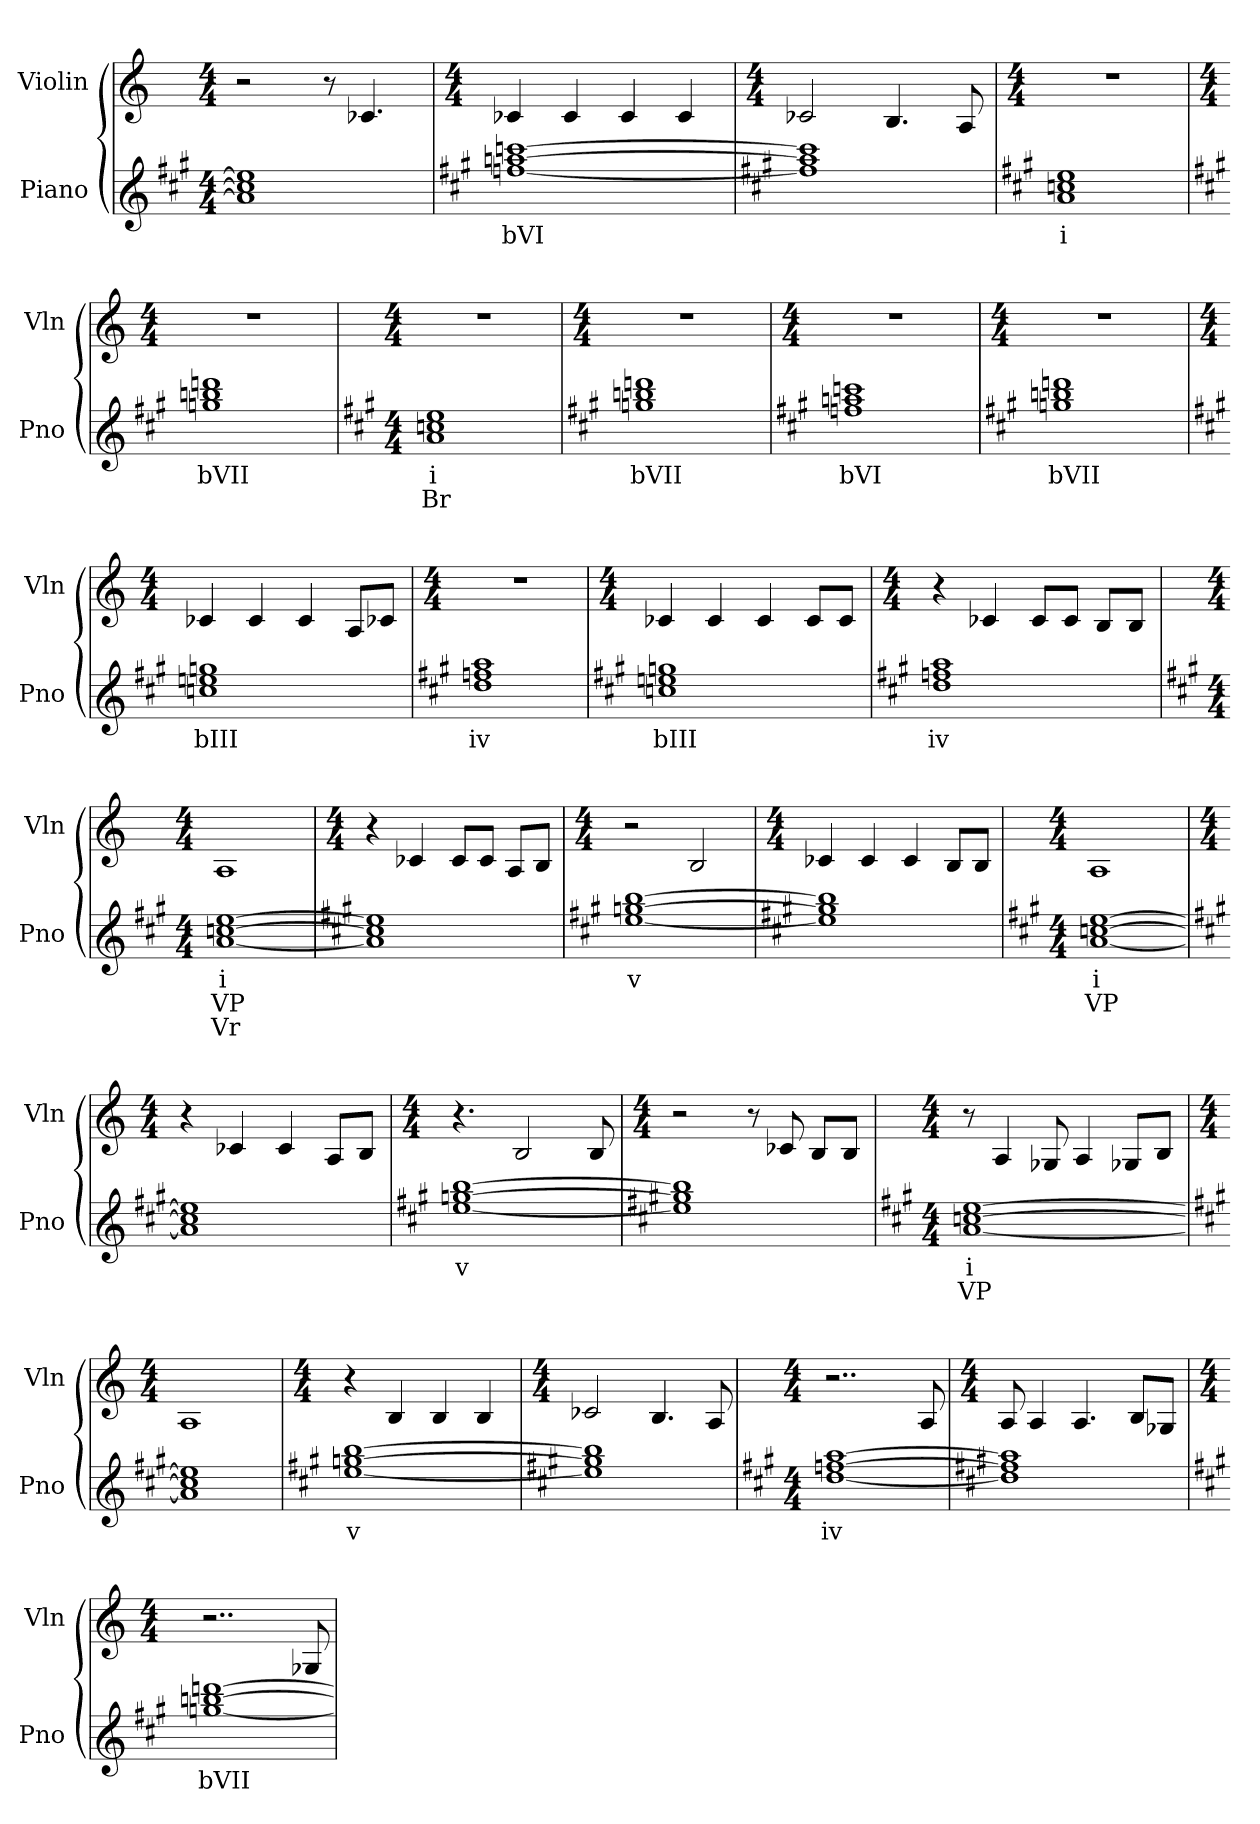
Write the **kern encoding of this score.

**kern	**text	**text	**text	**kern
*part2	*part2	*part2	*part2	*part1
*staff2	*staff2	*staff2	*staff2	*staff1
*I"Piano	*	*	*	*I"Violin
*I'Pno	*	*	*	*I'Vln
*k[f#c#g#]	*	*	*	*
*A:	*	*	*	*
*M4/4	*	*	*	*M4/4
=	=	=	=	=
1a] 1ccn] 1ee]	.	.	.	2r
.	.	.	.	8r
.	.	.	.	4.c-X
=	=	=	=	=
*k[f#c#g#]	*	*	*	*
*A:	*	*	*	*
*	*	*	*	*M4/4
[1ffn [1aan [1cccn	bVI	.	.	4c-X
.	.	.	.	4c-
.	.	.	.	4c-
.	.	.	.	4c-
=	=	=	=	=
*k[f#c#g#]	*	*	*	*
*A:	*	*	*	*
*	*	*	*	*M4/4
1ffn] 1aan] 1cccn]	.	.	.	2c-X
.	.	.	.	4.B
.	.	.	.	8A
=	=	=	=	=
*k[f#c#g#]	*	*	*	*
*A:	*	*	*	*
*	*	*	*	*M4/4
1a 1ccn 1ee	i	.	.	1r
=	=	=	=	=
*k[f#c#g#]	*	*	*	*
*A:	*	*	*	*
*	*	*	*	*M4/4
1ggn 1bbn 1dddn	bVII	.	.	1r
=	=	=	=	=
*k[f#c#g#]	*	*	*	*
*A:	*	*	*	*
*M4/4	*	*	*	*M4/4
1a 1ccn 1ee	i	Br	.	1r
=	=	=	=	=
*k[f#c#g#]	*	*	*	*
*A:	*	*	*	*
*	*	*	*	*M4/4
1ggn 1bbn 1dddn	bVII	.	.	1r
=	=	=	=	=
*k[f#c#g#]	*	*	*	*
*A:	*	*	*	*
*	*	*	*	*M4/4
1ffn 1aan 1cccn	bVI	.	.	1r
=	=	=	=	=
*k[f#c#g#]	*	*	*	*
*A:	*	*	*	*
*	*	*	*	*M4/4
1ggn 1bbn 1dddn	bVII	.	.	1r
=	=	=	=	=
*k[f#c#g#]	*	*	*	*
*A:	*	*	*	*
*	*	*	*	*M4/4
1ccn 1een 1ggn	bIII	.	.	4c-X
.	.	.	.	4c-
.	.	.	.	4c-
.	.	.	.	8AL
.	.	.	.	8c-XJ
=	=	=	=	=
*k[f#c#g#]	*	*	*	*
*A:	*	*	*	*
*	*	*	*	*M4/4
1dd 1ffn 1aa	iv	.	.	1r
=	=	=	=	=
*k[f#c#g#]	*	*	*	*
*A:	*	*	*	*
*	*	*	*	*M4/4
1ccn 1een 1ggn	bIII	.	.	4c-X
.	.	.	.	4c-
.	.	.	.	4c-
.	.	.	.	8c-L
.	.	.	.	8c-J
=	=	=	=	=
*k[f#c#g#]	*	*	*	*
*A:	*	*	*	*
*	*	*	*	*M4/4
1dd 1ffn 1aa	iv	.	.	4r
.	.	.	.	4c-X
.	.	.	.	8c-L
.	.	.	.	8c-J
.	.	.	.	8BL
.	.	.	.	8BJ
=	=	=	=	=
*k[f#c#g#]	*	*	*	*
*A:	*	*	*	*
*M4/4	*	*	*	*M4/4
[1a [1ccn [1ee	i	VP	Vr	1A
=	=	=	=	=
*k[f#c#g#]	*	*	*	*
*A:	*	*	*	*
*	*	*	*	*M4/4
1a] 1ccn] 1ee]	.	.	.	4r
.	.	.	.	4c-X
.	.	.	.	8c-L
.	.	.	.	8c-J
.	.	.	.	8AL
.	.	.	.	8BJ
=	=	=	=	=
*k[f#c#g#]	*	*	*	*
*A:	*	*	*	*
*	*	*	*	*M4/4
[1ee [1ggn [1bb	v	.	.	2r
.	.	.	.	2B
=	=	=	=	=
*k[f#c#g#]	*	*	*	*
*A:	*	*	*	*
*	*	*	*	*M4/4
1ee] 1ggn] 1bb]	.	.	.	4c-X
.	.	.	.	4c-
.	.	.	.	4c-
.	.	.	.	8BL
.	.	.	.	8BJ
=	=	=	=	=
*k[f#c#g#]	*	*	*	*
*A:	*	*	*	*
*M4/4	*	*	*	*M4/4
[1a [1ccn [1ee	i	VP	.	1A
=	=	=	=	=
*k[f#c#g#]	*	*	*	*
*A:	*	*	*	*
*	*	*	*	*M4/4
1a] 1ccn] 1ee]	.	.	.	4r
.	.	.	.	4c-X
.	.	.	.	4c-
.	.	.	.	8AL
.	.	.	.	8BJ
=	=	=	=	=
*k[f#c#g#]	*	*	*	*
*A:	*	*	*	*
*	*	*	*	*M4/4
[1ee [1ggn [1bb	v	.	.	4.r
.	.	.	.	2B
.	.	.	.	8B
=	=	=	=	=
*k[f#c#g#]	*	*	*	*
*A:	*	*	*	*
*	*	*	*	*M4/4
1ee] 1ggn] 1bb]	.	.	.	2r
.	.	.	.	8r
.	.	.	.	8c-X
.	.	.	.	8BL
.	.	.	.	8BJ
=	=	=	=	=
*k[f#c#g#]	*	*	*	*
*A:	*	*	*	*
*M4/4	*	*	*	*M4/4
[1a [1ccn [1ee	i	VP	.	8r
.	.	.	.	4A
.	.	.	.	8G-X
.	.	.	.	4A
.	.	.	.	8G-XL
.	.	.	.	8BJ
=	=	=	=	=
*k[f#c#g#]	*	*	*	*
*A:	*	*	*	*
*	*	*	*	*M4/4
1a] 1ccn] 1ee]	.	.	.	1A
=	=	=	=	=
*k[f#c#g#]	*	*	*	*
*A:	*	*	*	*
*	*	*	*	*M4/4
[1ee [1ggn [1bb	v	.	.	4r
.	.	.	.	4B
.	.	.	.	4B
.	.	.	.	4B
=	=	=	=	=
*k[f#c#g#]	*	*	*	*
*A:	*	*	*	*
*	*	*	*	*M4/4
1ee] 1ggn] 1bb]	.	.	.	2c-X
.	.	.	.	4.B
.	.	.	.	8A
=	=	=	=	=
*k[f#c#g#]	*	*	*	*
*A:	*	*	*	*
*M4/4	*	*	*	*M4/4
[1dd [1ffn [1aa	iv	.	.	2..r
.	.	.	.	8A
=	=	=	=	=
*k[f#c#g#]	*	*	*	*
*A:	*	*	*	*
*	*	*	*	*M4/4
1dd] 1ffn] 1aa]	.	.	.	8A
.	.	.	.	4A
.	.	.	.	4.A
.	.	.	.	8BL
.	.	.	.	8G-XJ
=	=	=	=	=
*k[f#c#g#]	*	*	*	*
*A:	*	*	*	*
*	*	*	*	*M4/4
[1ggn [1bbn [1dddn	bVII	.	.	2..r
.	.	.	.	8G-X
=	=	=	=	=
*-	*-	*-	*-	*-
